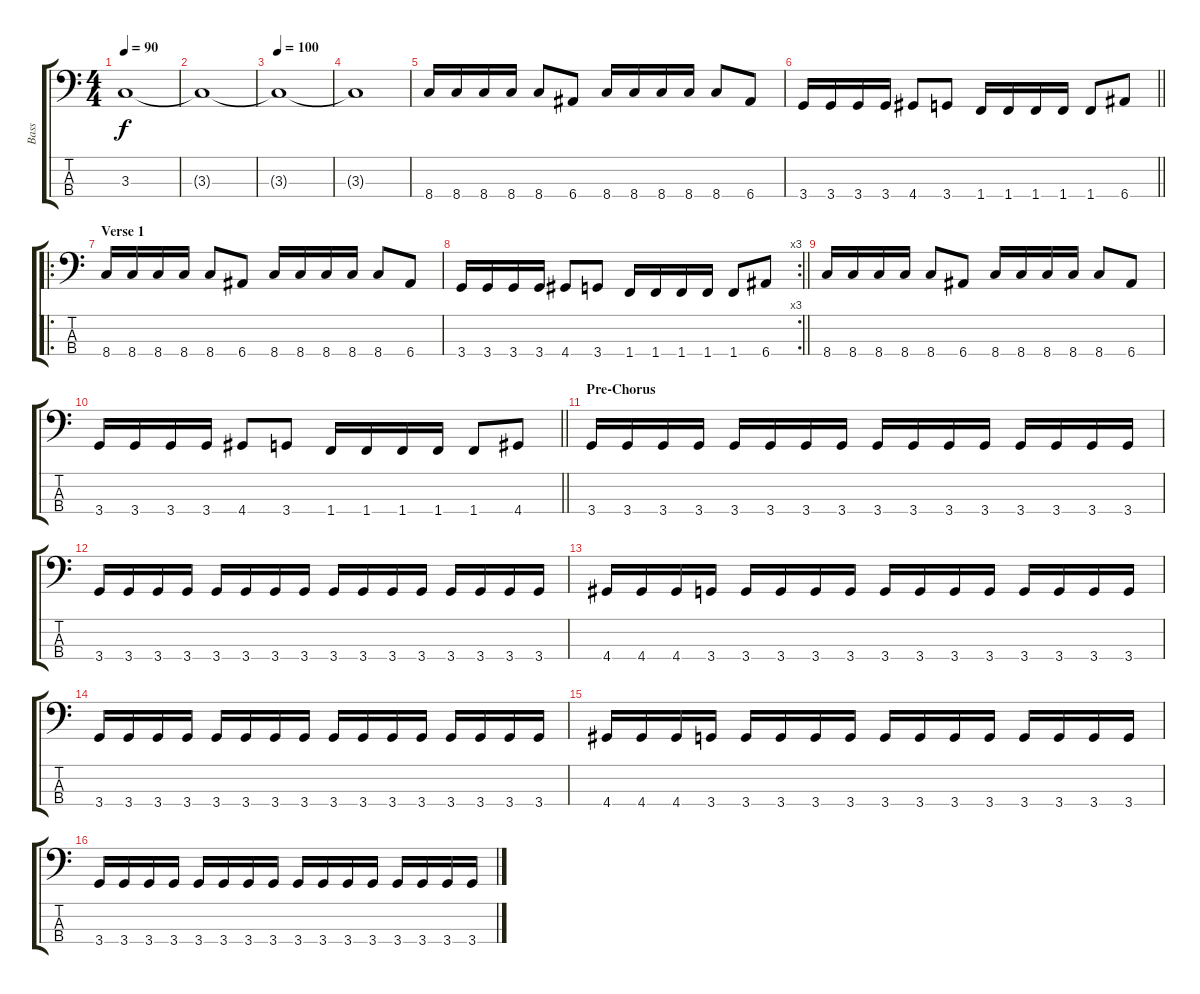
\track ("Bass" "Bass") {instrument electricbassfinger}
\staff {score tabs}
\tuning (G2 D2 A1 E1) {hide}
\ts (4 4)
\tempo 90
\clef f4
\ks c
3.3.1{dy f} |
3.3{t}.1 |
\tempo 100
3.3{t}.1 |
3.3{t}.1 |
8.4.16 8.4.16 8.4.16 8.4.16 8.4.8 6.4.8 8.4.16 8.4.16 8.4.16 8.4.16 8.4.8 6.4.8 |
\barLineRight lightlight
3.4.16 3.4.16 3.4.16 3.4.16 4.4.8 3.4.8 1.4.16 1.4.16 1.4.16 1.4.16 1.4.8 6.4.8 |
\ro
\section ("" "Verse 1")
8.4.16 8.4.16 8.4.16 8.4.16 8.4.8 6.4.8 8.4.16 8.4.16 8.4.16 8.4.16 8.4.8 6.4.8 |
\rc 3
\barLineRight lightlight
3.4.16 3.4.16 3.4.16 3.4.16 4.4.8 3.4.8 1.4.16 1.4.16 1.4.16 1.4.16 1.4.8 6.4.8 |
8.4.16 8.4.16 8.4.16 8.4.16 8.4.8 6.4.8 8.4.16 8.4.16 8.4.16 8.4.16 8.4.8 6.4.8 |
\barLineRight lightlight
3.4.16 3.4.16 3.4.16 3.4.16 4.4.8 3.4.8 1.4.16 1.4.16 1.4.16 1.4.16 1.4.8 4.4.8 |
\section ("" "Pre-Chorus")
3.4.16 3.4.16 3.4.16 3.4.16 3.4.16 3.4.16 3.4.16 3.4.16 3.4.16 3.4.16 3.4.16 3.4.16 3.4.16 3.4.16 3.4.16 3.4.16 |
3.4.16 3.4.16 3.4.16 3.4.16 3.4.16 3.4.16 3.4.16 3.4.16 3.4.16 3.4.16 3.4.16 3.4.16 3.4.16 3.4.16 3.4.16 3.4.16 |
4.4.16 4.4.16 4.4.16 3.4.16 3.4.16 3.4.16 3.4.16 3.4.16 3.4.16 3.4.16 3.4.16 3.4.16 3.4.16 3.4.16 3.4.16 3.4.16 |
3.4.16 3.4.16 3.4.16 3.4.16 3.4.16 3.4.16 3.4.16 3.4.16 3.4.16 3.4.16 3.4.16 3.4.16 3.4.16 3.4.16 3.4.16 3.4.16 |
4.4.16 4.4.16 4.4.16 3.4.16 3.4.16 3.4.16 3.4.16 3.4.16 3.4.16 3.4.16 3.4.16 3.4.16 3.4.16 3.4.16 3.4.16 3.4.16 |
3.4.16 3.4.16 3.4.16 3.4.16 3.4.16 3.4.16 3.4.16 3.4.16 3.4.16 3.4.16 3.4.16 3.4.16 3.4.16 3.4.16 3.4.16 3.4.16
